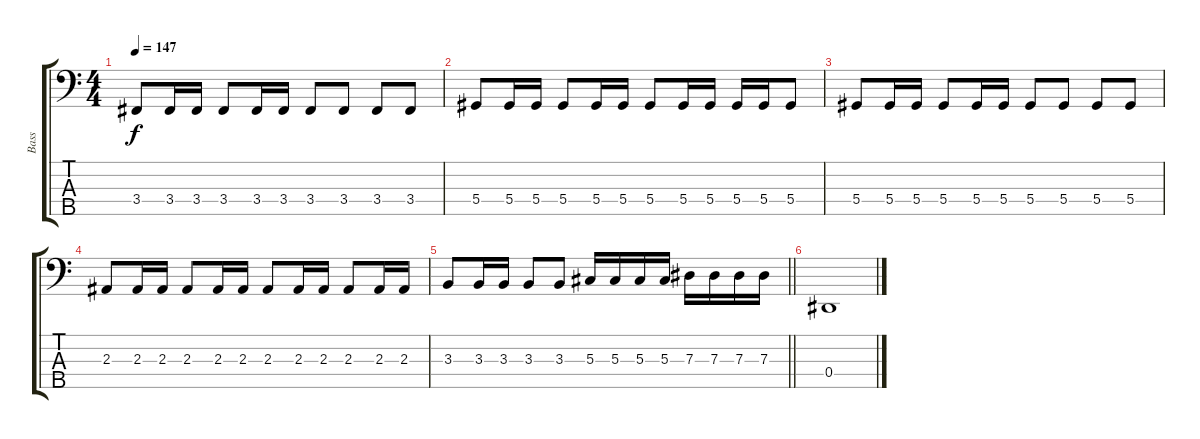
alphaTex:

\track ("Bass" "Bass") {instrument electricbasspick}
\staff {score tabs}
\tuning (Gb2 Db2 Ab1 Eb1 Bb0) {hide}
\ts (4 4)
\tempo 147
\clef f4
\ks c
3.4.8{dy f} 3.4.16 3.4.16 3.4.8 3.4.16 3.4.16 3.4.8 3.4.8 3.4.8 3.4.8 |
5.4.8 5.4.16 5.4.16 5.4.8 5.4.16 5.4.16 5.4.8 5.4.16 5.4.16 5.4.16 5.4.16 5.4.8 |
5.4.8 5.4.16 5.4.16 5.4.8 5.4.16 5.4.16 5.4.8 5.4.8 5.4.8 5.4.8 |
2.3.8 2.3.16 2.3.16 2.3.8 2.3.16 2.3.16 2.3.8 2.3.16 2.3.16 2.3.8 2.3.16 2.3.16 |
\barLineRight lightlight
3.3.8 3.3.16 3.3.16 3.3.8 3.3.8 5.3.16 5.3.16 5.3.16 5.3.16 7.3.16 7.3.16 7.3.16 7.3.16 |
0.4.1
